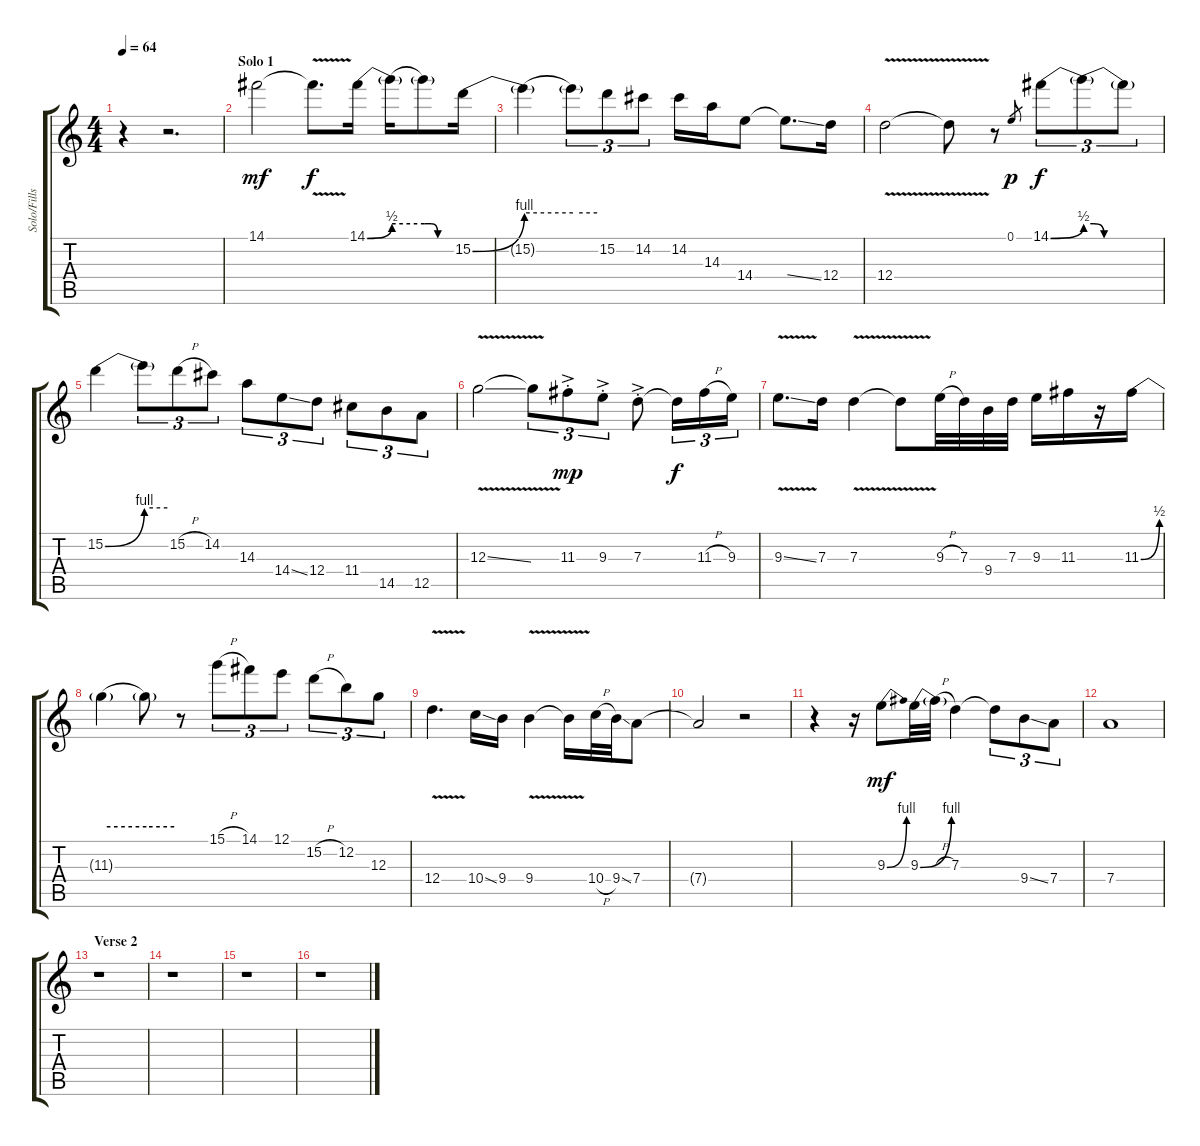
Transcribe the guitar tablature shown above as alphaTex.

\track ("Solo/Fills" "Solo/Fills") {instrument distortionguitar}
\staff {score tabs}
\tuning (E4 B3 G3 D3 A2 E2) {hide}
\ts (4 4)
\tempo 64
\clef g2
\ks c
r.4{dy mf} r.2{d} |
\section ("" "Solo 1")
14.1.2 14.1{v t}.8{d dy f} 14.1{be (bend 0 0 60 2)}.16 14.1{be (hold 0 2 60 2) t}.16 14.1{be (custom 0 2 15 2 30 0 60 0) t}.8 15.2{be (bend 0 0 60 4)}.16 |
15.2{be (hold 0 4 60 4) t}.4 15.2{be (hold 0 4 60 4) t}.8{tu (3 2)} 15.2.8{tu (3 2)} 14.2.8{tu (3 2)} 14.2.16 14.3.16 14.4.8 14.4{ss t}.8{d} 12.4.16 |
12.4{v}.2 12.4{v t}.8 r.8 0.1.8{gr dy p} 14.1{be (bend 0 0 60 2)}.8{tu (3 2) dy f} 14.1{be (custom 0 2 15 2 30 0 60 0) t}.8{tu (3 2)} 14.1{be (hold 0 0 60 0) t}.8{tu (3 2)} |
15.2{be (bend 0 0 60 4)}.4 15.2{be (hold 0 4 60 4) t}.8{tu (3 2)} 15.2{h}.8{tu (3 2)} 14.2.8{tu (3 2)} 14.3.8{tu (3 2)} 14.4{ss}.8{tu (3 2)} 12.4.8{tu (3 2)} 11.4.8{tu (3 2)} 14.5.8{tu (3 2)} 12.5.8{tu (3 2)} |
12.3{v ss}.2 12.3{v t}.8{tu (3 2)} 11.3{ac st}.8{tu (3 2) dy mp} 9.3{ac st}.8{tu (3 2)} 7.3{ac st}.8 7.3{t}.16{tu (3 2) dy f} 11.3{h}.16{tu (3 2)} 9.3.16{tu (3 2)} |
9.3{v ss}.8{d} 7.3.16 7.3{v}.4 7.3{v t}.8 9.3{h}.32 7.3.32 9.4.32 7.3.32 9.3.16 11.3.16 r.16 11.3{be (bend 0 0 60 2)}.16 |
11.3{be (hold 0 2 60 2) t}.4 11.3{be (hold 0 2 60 2) t}.8 r.8 15.1{h}.8{tu (3 2)} 14.1.8{tu (3 2)} 12.1.8{tu (3 2)} 15.2{h}.8{tu (3 2)} 12.2.8{tu (3 2)} 12.3.8{tu (3 2)} |
12.4{v}.4{d} 10.4{ss}.16 9.4.16 9.4{v}.4 9.4{v t}.16 10.4{h}.32 9.4{ss}.32 7.4.8 |
7.4{t}.2 r.2 |
r.4 r.16 9.3{be (bend 0 0 60 4)}.8{dy mf} 9.3{be (bend 0 0 60 4)}.32 9.3{h t}.32 7.3.4 7.3{t}.8{tu (3 2)} 9.4{ss}.8{tu (3 2)} 7.4.8{tu (3 2)} |
7.4.1 |
\section ("" "Verse 2")
r.1 |
r.1 |
r.1 |
r.1
